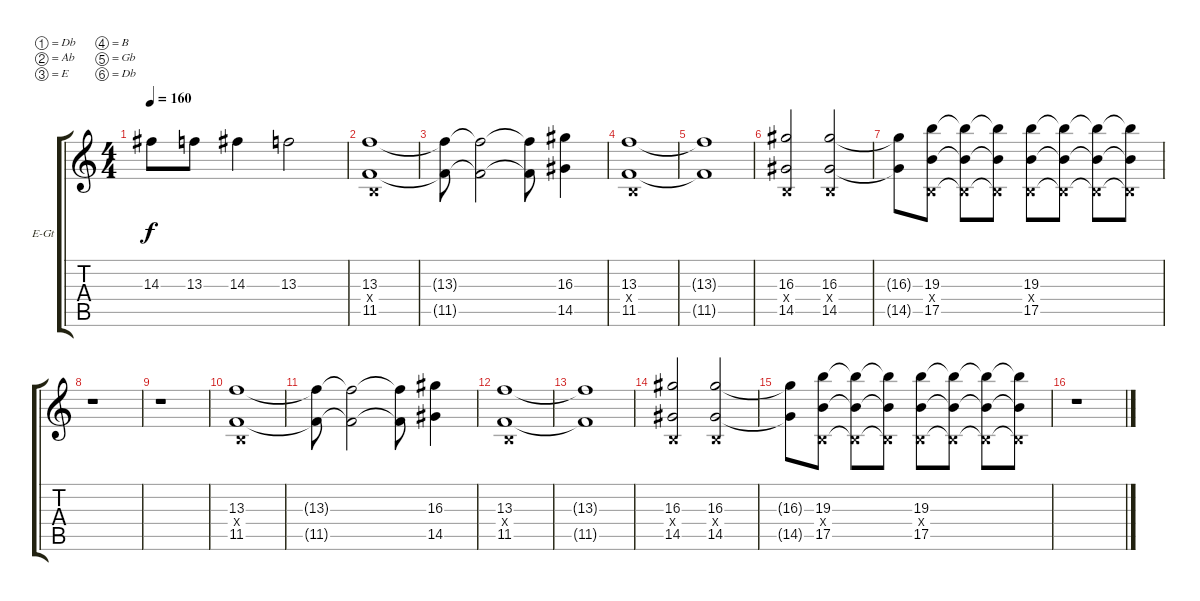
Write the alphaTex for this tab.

\bracketExtendMode groupsimilarinstruments
\firstSystemTrackNameOrientation horizontal
\otherSystemsTrackNameOrientation horizontal
\track ("Guitar III" "E-Gt") {instrument overdrivenguitar}
\staff {score tabs}
\tuning (Db4 Ab3 E3 B2 Gb2 Db2)
\ts (4 4)
\tempo 160
\clef g2
\ks c
14.3.8{dy f} 13.3.8 14.3.4 13.3.2 |
(13.3 0.4{x} 11.5).1 |
(13.3{t} 11.5{t}).8 (13.3{t} 11.5{t}).2 (13.3{t} 11.5{t}).8 (16.3 14.5).4 |
(13.3 0.4{x} 11.5).1 |
(13.3{t} 11.5{t}).1 |
(16.3 0.4{x} 14.5).2 (16.3 0.4{x} 14.5).2 |
(16.3{t} 14.5{t}).8 (19.3 0.4{x} 17.5).8 (0.4{x t} 17.5{t} 19.3{t}).8 (19.3{t} 0.4{x t} 17.5{t}).8 (19.3 0.4{x} 17.5).8 (0.4{x t} 17.5{t} 19.3{t}).8 (0.4{x t} 17.5{t} 19.3{t}).8 (19.3{t} 0.4{x t} 17.5{t}).8 |
r.1 |
r.1 |
(13.3 0.4{x} 11.5).1 |
(13.3{t} 11.5{t}).8 (13.3{t} 11.5{t}).2 (13.3{t} 11.5{t}).8 (16.3 14.5).4 |
(13.3 0.4{x} 11.5).1 |
(13.3{t} 11.5{t}).1 |
(16.3 0.4{x} 14.5).2 (16.3 0.4{x} 14.5).2 |
(16.3{t} 14.5{t}).8 (19.3 0.4{x} 17.5).8 (0.4{x t} 17.5{t} 19.3{t}).8 (19.3{t} 0.4{x t} 17.5{t}).8 (19.3 0.4{x} 17.5).8 (0.4{x t} 17.5{t} 19.3{t}).8 (0.4{x t} 17.5{t} 19.3{t}).8 (19.3{t} 0.4{x t} 17.5{t}).8 |
r.1
